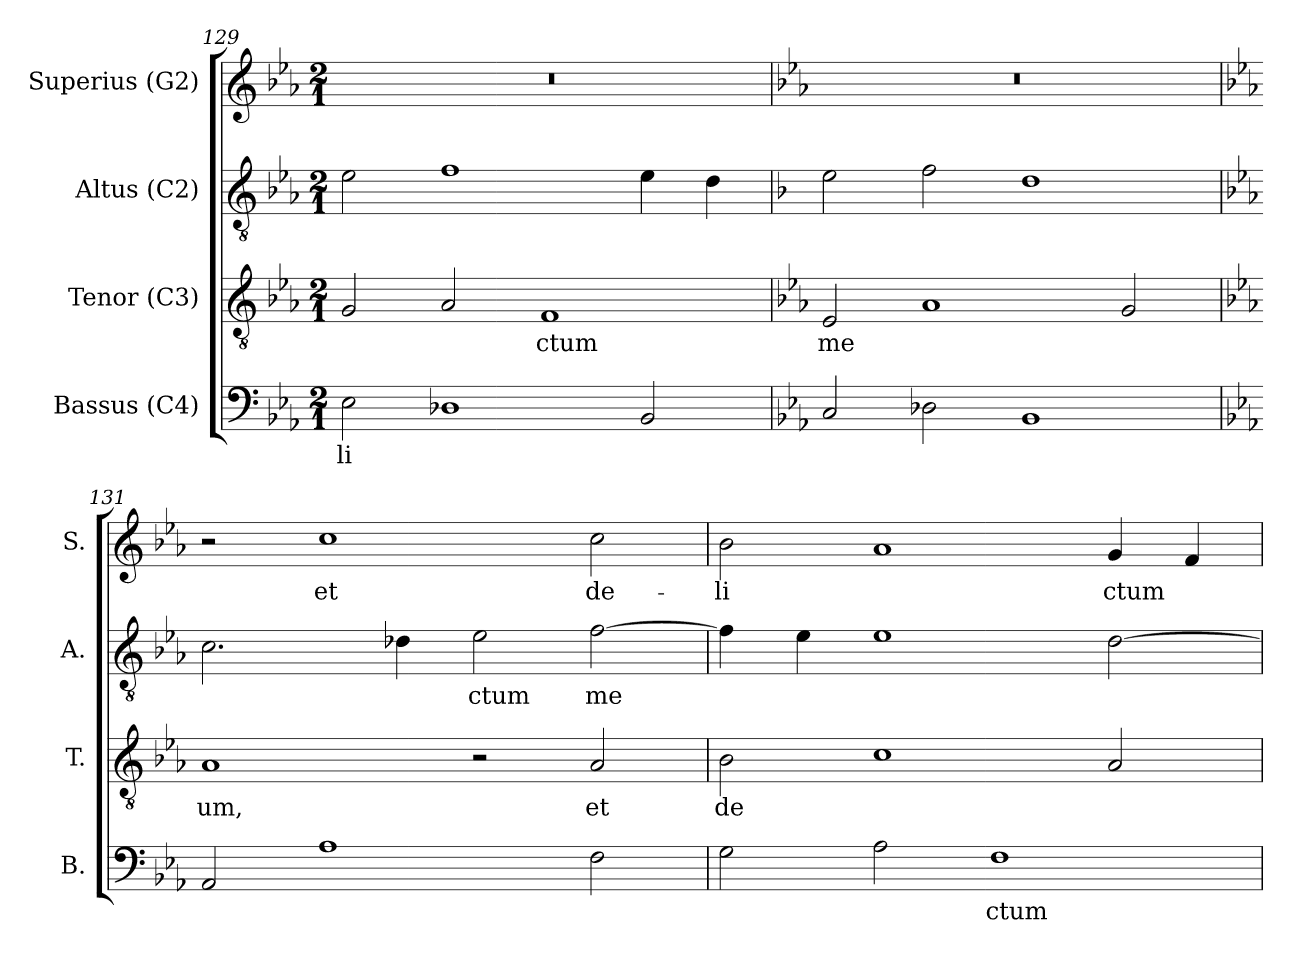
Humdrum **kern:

**kern	**text	**kern	**text	**kern	**text	**kern	**text
*part4	*part4	*part3	*part3	*part2	*part2	*part1	*part1
*staff4	*staff4	*staff3	*staff3	*staff2	*staff2	*staff1	*staff1
*I"Bassus (C4)	*	*I"Tenor (C3)	*	*I"Altus (C2)	*	*I"Superius (G2)	*
*I'B.	*	*I'T.	*	*I'A.	*	*I'S.	*
*clefF4	*	*clefGv2	*	*clefGv2	*	*clefG2	*
*k[b-e-a-]	*	*k[b-e-a-]	*	*k[b-e-a-]	*	*k[b-e-a-]	*
*E-:	*	*E-:	*	*E-:	*	*E-:	*
*M2/1	*	*M2/1	*	*M2/1	*	*M2/1	*
=129	=129	=129	=129	=129	=129	=129	=129
!	!LO:LY:b:cj	!	!LO:LY:b:cj	!	!LO:LY:b:cj	!	!
2E-\	-li-	2G/	--	2e-\	--	0r	.
!	!LO:LY:b:cj	!	!LO:LY:b:cj	!	!LO:LY:b:cj	!	!
1D-	--	2A-/	--	1f	--	.	.
!	!	!	!LO:LY:b:cj	!	!	!	!
.	.	1F	-ctum	.	.	.	.
!	!LO:LY:b:cj	!	!	!	!LO:LY:b:cj	!	!
2BB-/	--	.	.	4e-\	--	.	.
!	!	!	!	!	!LO:LY:b:cj	!	!
.	.	.	.	4d\	--	.	.
=130	=130	=130	=130	=130	=130	=130	=130
*	*	*	*	*k[b-]	*	*	*
*	*	*	*	*F:	*	*	*
!	!LO:LY:b:cj	!	!LO:LY:b:cj	!	!LO:LY:b:cj	!	!
2C/	--	2E-/	me-	2e\	--	0r	.
!	!LO:LY:b:cj	!	!LO:LY:b:cj	!	!LO:LY:b:cj	!	!
2D-\	--	1A-	--	2f\	--	.	.
!	!LO:LY:b:cj	!	!	!	!LO:LY:b:cj	!	!
1BB-	--	.	.	1d	--	.	.
!	!	!	!LO:LY:b:cj	!	!	!	!
.	.	2G/	--	.	.	.	.
!!LO:LB:g=z
=131	=131	=131	=131	=131	=131	=131	=131
*	*	*	*	*k[b-e-a-]	*	*	*
*	*	*	*	*E-:	*	*	*
!	!LO:LY:b:cj	!	!LO:LY:b:cj	!	!LO:LY:b:cj	!	!
2AA-/	--	1A-	-um,	2.c\	--	2r	.
!	!LO:LY:b:cj	!	!	!	!	!	!LO:LY:b:cj
1A-	--	.	.	.	.	1cc	et
!	!	!	!	!	!LO:LY:b:cj	!	!
.	.	.	.	4d-\	--	.	.
!	!	!	!	!	!LO:LY:b:cj	!	!
.	.	2r	.	2e-\	-ctum	.	.
!	!LO:LY:b:cj	!	!LO:LY:b:cj	!	!LO:LY:b:cj	!	!LO:LY:b:cj
2F\	--	2A-/	et	[>2f\	me-	2cc\	de-
=132	=132	=132	=132	=132	=132	=132	=132
!	!LO:LY:b:cj	!	!LO:LY:b:cj	!	!LO:LY:b:cj	!	!LO:LY:b:cj
2G\	--	2B-\	de-	4f\]	--	2b-\	-li-
!	!	!	!	!	!LO:LY:b:cj	!	!
.	.	.	.	4e-\	--	.	.
!	!LO:LY:b:cj	!	!LO:LY:b:cj	!	!LO:LY:b:cj	!	!LO:LY:b:cj
2A-\	--	1c	--	1e-	--	1a-	--
!	!LO:LY:b:cj	!	!	!	!	!	!
1F	-ctum	.	.	.	.	.	.
!	!	!	!LO:LY:b:cj	!	!LO:LY:b:cj	!	!LO:LY:b:cj
.	.	2A-/	--	[>2d\	--	4g/	-ctum
!	!	!	!	!	!	!	!LO:LY:b:cj
.	.	.	.	.	.	4f/	.
=	=	=	=	=	=	=	=
*-	*-	*-	*-	*-	*-	*-	*-
